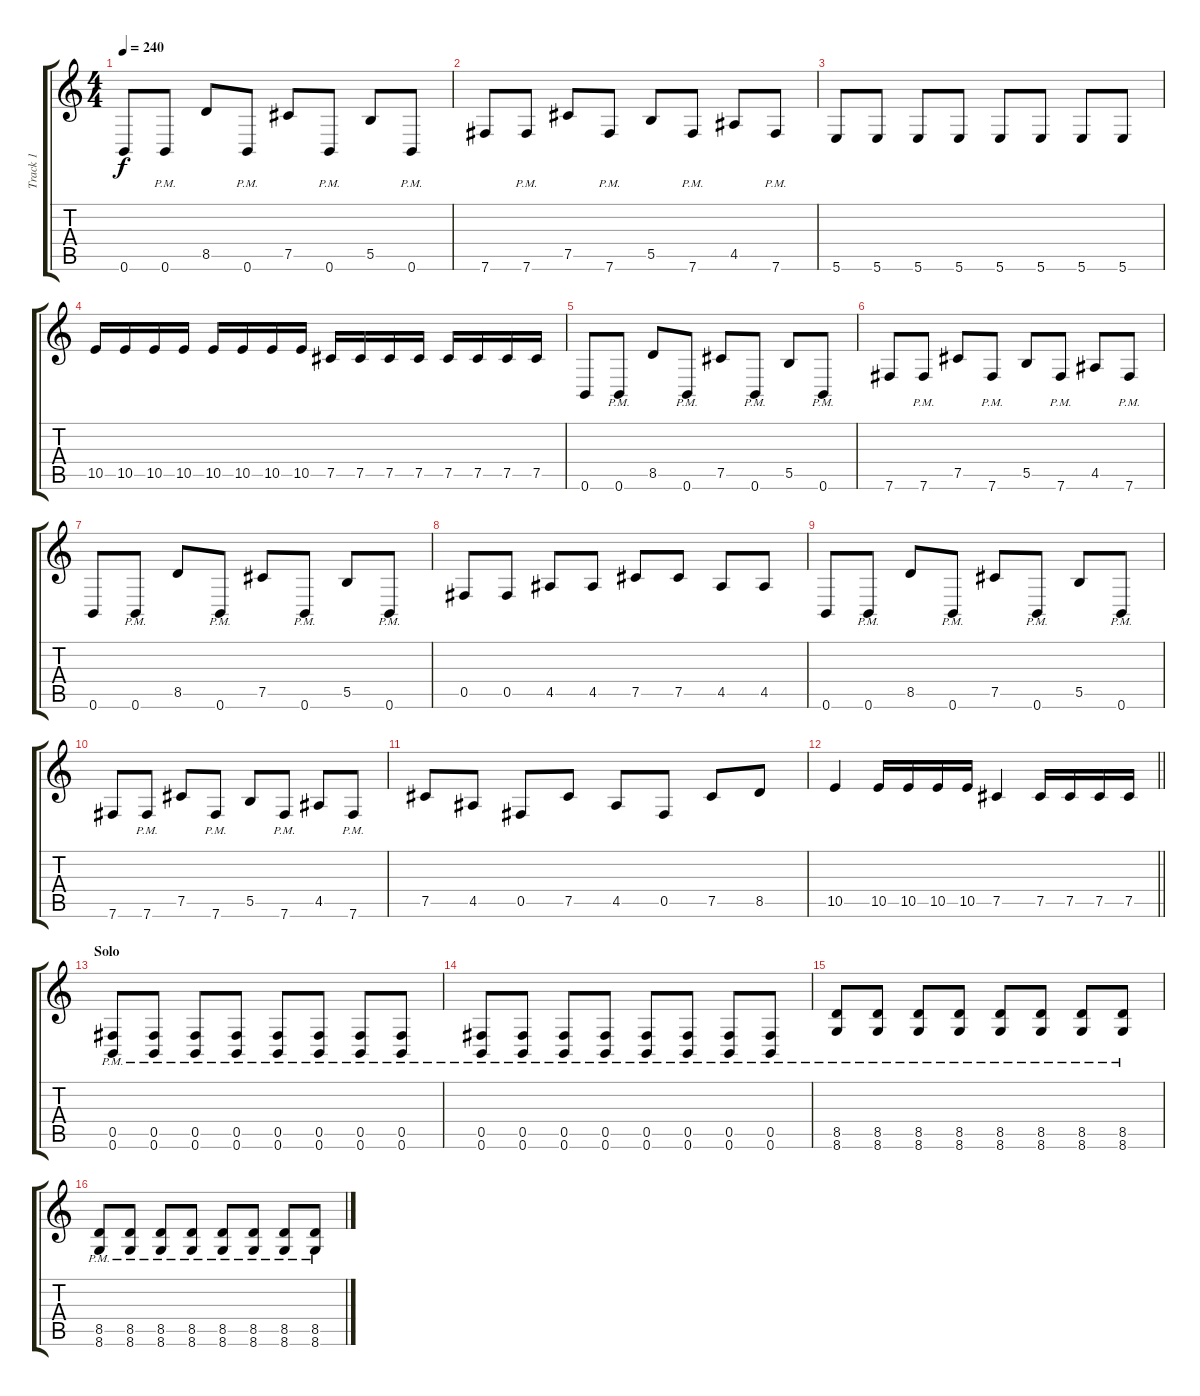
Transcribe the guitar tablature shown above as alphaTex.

\track ("Track 1" "Track 1") {instrument distortionguitar}
\staff {score tabs}
\tuning (Db4 Ab3 E3 B2 Gb2 B1) {hide}
\ts (4 4)
\tempo 240
\clef g2
\ks c
0.6.8{dy f} 0.6{pm}.8 8.5.8 0.6{pm}.8 7.5.8 0.6{pm}.8 5.5.8 0.6{pm}.8 |
7.6.8 7.6{pm}.8 7.5.8 7.6{pm}.8 5.5.8 7.6{pm}.8 4.5.8 7.6{pm}.8 |
5.6.8 5.6.8 5.6.8 5.6.8 5.6.8 5.6.8 5.6.8 5.6.8 |
10.5.16 10.5.16 10.5.16 10.5.16 10.5.16 10.5.16 10.5.16 10.5.16 7.5.16 7.5.16 7.5.16 7.5.16 7.5.16 7.5.16 7.5.16 7.5.16 |
0.6.8 0.6{pm}.8 8.5.8 0.6{pm}.8 7.5.8 0.6{pm}.8 5.5.8 0.6{pm}.8 |
7.6.8 7.6{pm}.8 7.5.8 7.6{pm}.8 5.5.8 7.6{pm}.8 4.5.8 7.6{pm}.8 |
0.6.8 0.6{pm}.8 8.5.8 0.6{pm}.8 7.5.8 0.6{pm}.8 5.5.8 0.6{pm}.8 |
0.5.8 0.5.8 4.5.8 4.5.8 7.5.8 7.5.8 4.5.8 4.5.8 |
0.6.8 0.6{pm}.8 8.5.8 0.6{pm}.8 7.5.8 0.6{pm}.8 5.5.8 0.6{pm}.8 |
7.6.8 7.6{pm}.8 7.5.8 7.6{pm}.8 5.5.8 7.6{pm}.8 4.5.8 7.6{pm}.8 |
7.5.8 4.5.8 0.5.8 7.5.8 4.5.8 0.5.8 7.5.8 8.5.8 |
\barLineRight lightlight
10.5.4 10.5.16 10.5.16 10.5.16 10.5.16 7.5.4 7.5.16 7.5.16 7.5.16 7.5.16 |
\section ("" "Solo")
(0.5{pm} 0.6{pm}).8 (0.5{pm} 0.6{pm}).8 (0.5{pm} 0.6{pm}).8 (0.5{pm} 0.6{pm}).8 (0.5{pm} 0.6{pm}).8 (0.5{pm} 0.6{pm}).8 (0.5{pm} 0.6{pm}).8 (0.5{pm} 0.6{pm}).8 |
(0.5{pm} 0.6{pm}).8 (0.5{pm} 0.6{pm}).8 (0.5{pm} 0.6{pm}).8 (0.5{pm} 0.6{pm}).8 (0.5{pm} 0.6{pm}).8 (0.5{pm} 0.6{pm}).8 (0.5{pm} 0.6{pm}).8 (0.5{pm} 0.6{pm}).8 |
(8.5{pm} 8.6{pm}).8 (8.5{pm} 8.6{pm}).8 (8.5{pm} 8.6{pm}).8 (8.5{pm} 8.6{pm}).8 (8.5{pm} 8.6{pm}).8 (8.5{pm} 8.6{pm}).8 (8.5{pm} 8.6{pm}).8 (8.5{pm} 8.6{pm}).8 |
(8.5{pm} 8.6{pm}).8 (8.5{pm} 8.6{pm}).8 (8.5{pm} 8.6{pm}).8 (8.5{pm} 8.6{pm}).8 (8.5{pm} 8.6{pm}).8 (8.5{pm} 8.6{pm}).8 (8.5{pm} 8.6{pm}).8 (8.5{pm} 8.6{pm}).8
